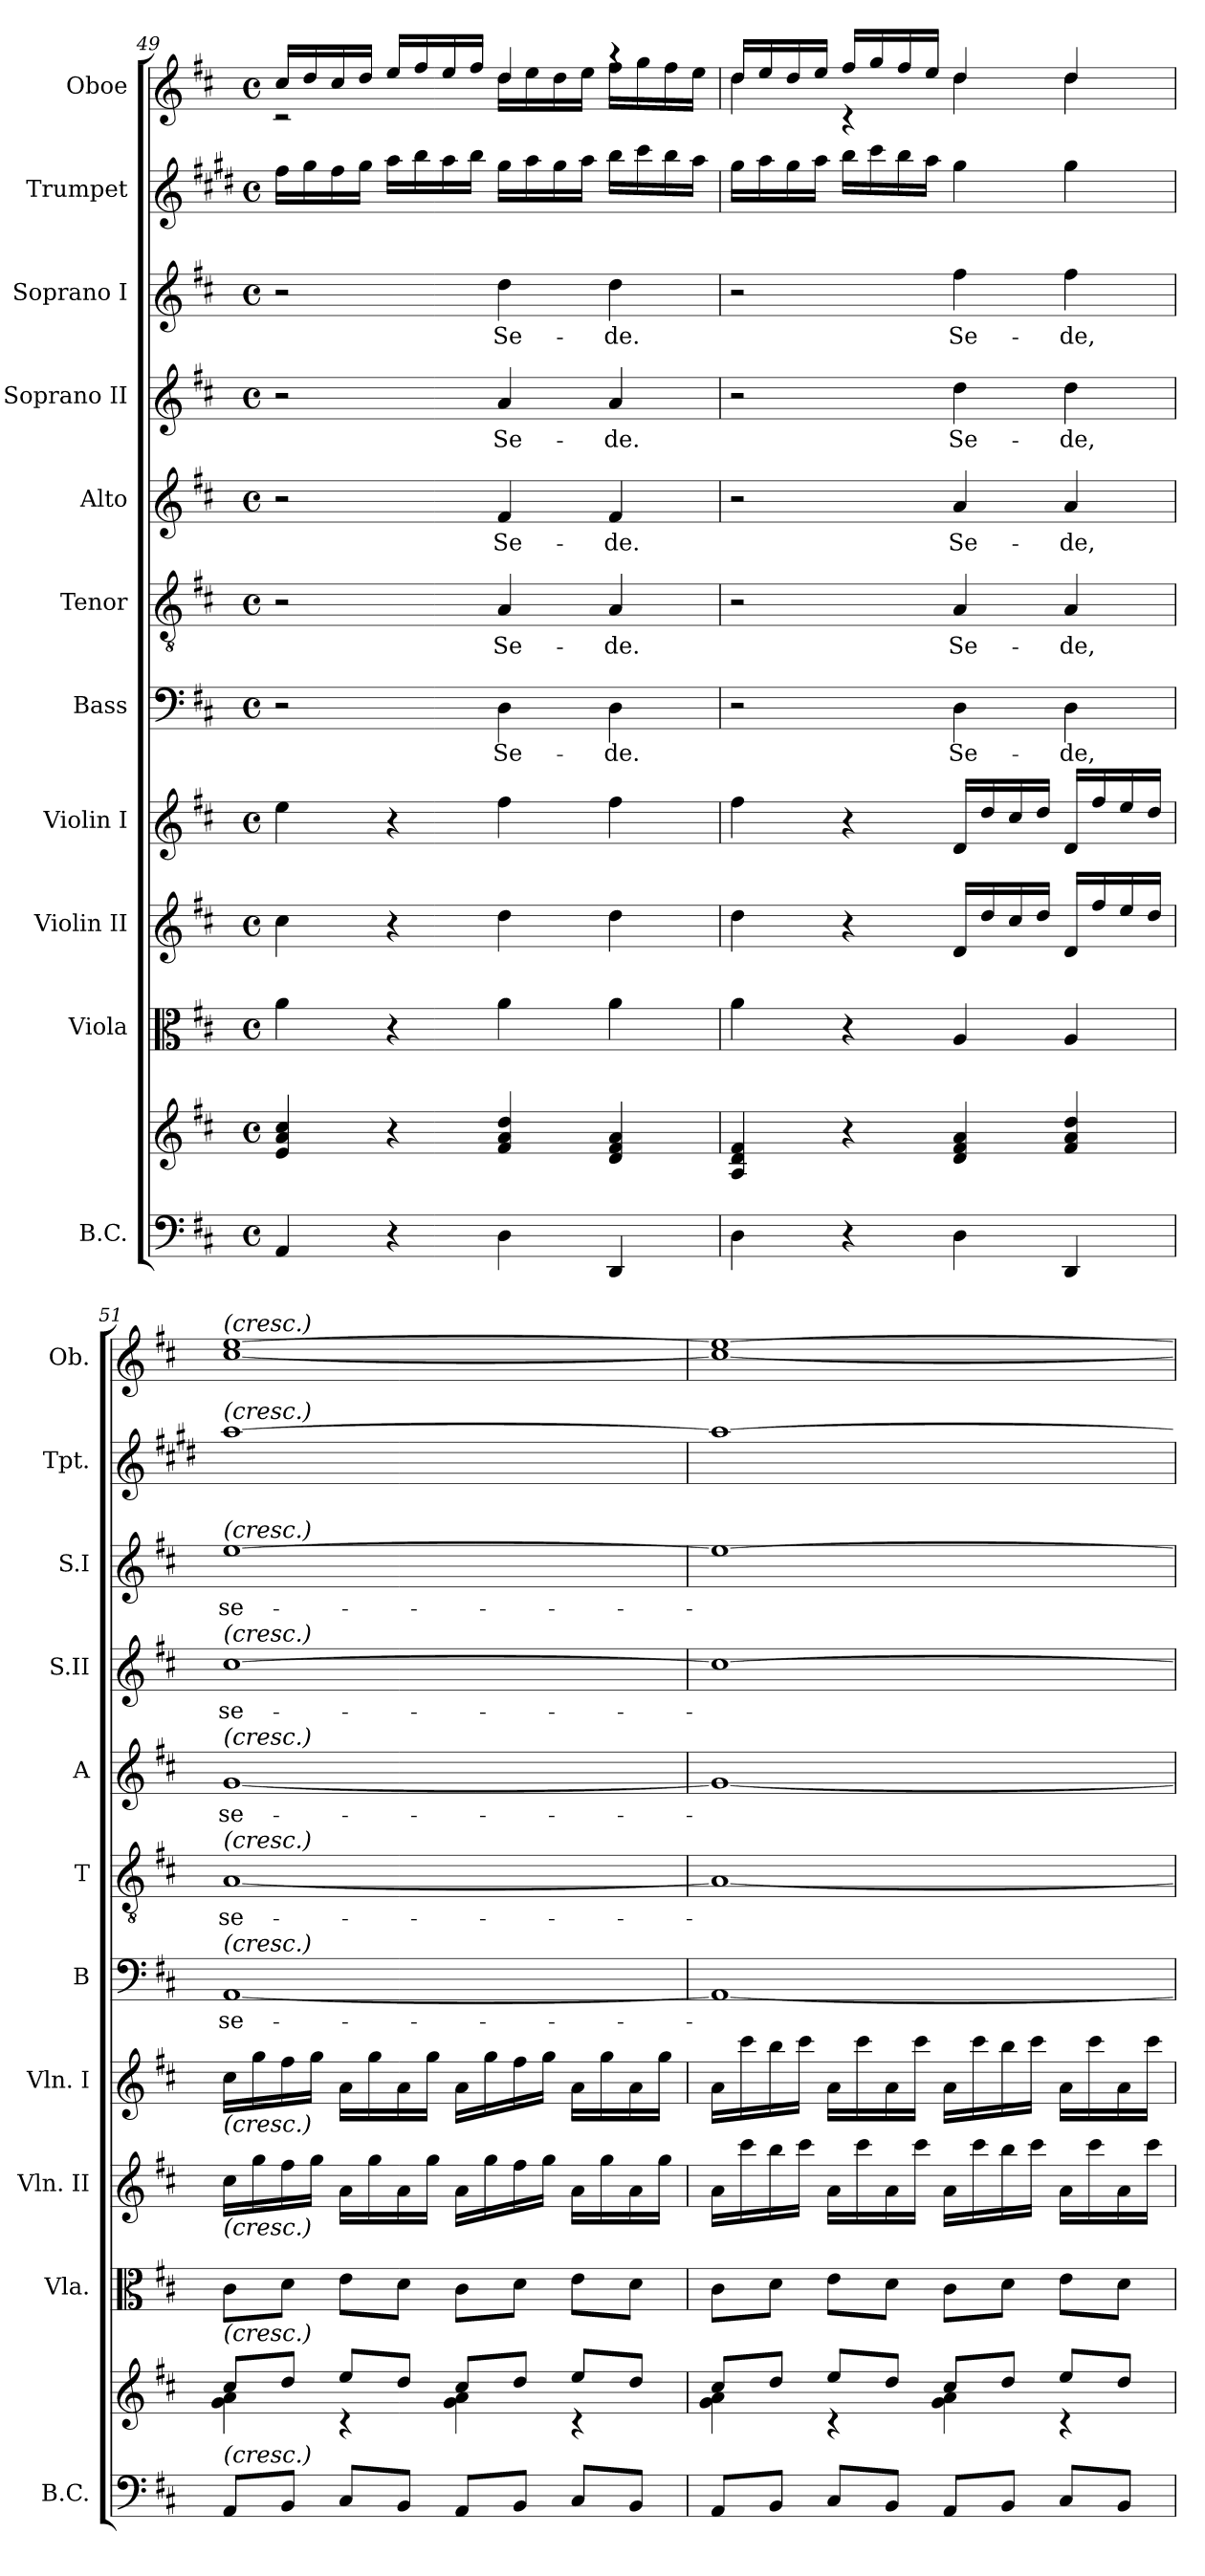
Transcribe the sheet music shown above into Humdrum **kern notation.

**kern	**kern	**kern	**kern	**kern	**kern	**text	**kern	**text	**kern	**text	**kern	**text	**kern	**text	**kern	**kern
*part11	*part11	*part10	*part9	*part8	*part7	*part7	*part6	*part6	*part5	*part5	*part4	*part4	*part3	*part3	*part2	*part1
*staff12	*staff11	*staff10	*staff9	*staff8	*staff7	*staff7	*staff6	*staff6	*staff5	*staff5	*staff4	*staff4	*staff3	*staff3	*staff2	*staff1
*I"B.C.	*	*I"Viola	*I"Violin II	*I"Violin I	*I"Bass	*	*I"Tenor	*	*I"Alto	*	*I"Soprano II	*	*I"Soprano I	*	*I"Trumpet	*I"Oboe
*I'B.C.	*	*I'Vla.	*I'Vln. II	*I'Vln. I	*I'B	*	*I'T	*	*I'A	*	*I'S.II	*	*I'S.I	*	*I'Tpt.	*I'Ob.
*clefF4	*clefG2	*clefC3	*clefG2	*clefG2	*clefF4	*	*clefGv2	*	*clefG2	*	*clefG2	*	*clefG2	*	*clefG2	*clefG2
*	*	*	*	*	*	*	*	*	*	*	*	*	*	*	*ITrd1c2	*
*k[f#c#]	*k[f#c#]	*k[f#c#]	*k[f#c#]	*k[f#c#]	*k[f#c#]	*	*k[f#c#]	*	*k[f#c#]	*	*k[f#c#]	*	*k[f#c#]	*	*k[f#c#]	*k[f#c#]
*D:	*D:	*D:	*D:	*D:	*D:	*	*D:	*	*D:	*	*D:	*	*D:	*	*D:	*D:
*M4/4	*M4/4	*M4/4	*M4/4	*M4/4	*M4/4	*	*M4/4	*	*M4/4	*	*M4/4	*	*M4/4	*	*M4/4	*M4/4
*met(c)	*met(c)	*met(c)	*met(c)	*met(c)	*met(c)	*	*met(c)	*	*met(c)	*	*met(c)	*	*met(c)	*	*met(c)	*met(c)
=49	=49	=49	=49	=49	=49	=49	=49	=49	=49	=49	=49	=49	=49	=49	=49	=49
*	*	*	*	*	*	*	*	*	*	*	*	*	*	*	*	*^
4AA/	4e/ 4a/ 4cc#/	4a\	4cc#\	4ee\	2r	.	2r	.	2r	.	2r	.	2r	.	16ee\LL	16cc#/LL	2rc
.	.	.	.	.	.	.	.	.	.	.	.	.	.	.	16ff#\	16dd/	.
.	.	.	.	.	.	.	.	.	.	.	.	.	.	.	16ee\	16cc#/	.
.	.	.	.	.	.	.	.	.	.	.	.	.	.	.	16ff#\JJ	16dd/JJ	.
4r	4r	4r	4r	4r	.	.	.	.	.	.	.	.	.	.	16gg\LL	16ee/LL	.
.	.	.	.	.	.	.	.	.	.	.	.	.	.	.	16aa\	16ff#/	.
.	.	.	.	.	.	.	.	.	.	.	.	.	.	.	16gg\	16ee/	.
.	.	.	.	.	.	.	.	.	.	.	.	.	.	.	16aa\JJ	16ff#/JJ	.
!	!	!	!	!	!	!LO:LY:b	!	!LO:LY:b	!	!LO:LY:b	!	!LO:LY:b	!	!LO:LY:b	!	!	!
4D\	4f#/ 4a/ 4dd/	4a\	4dd\	4ff#\	4D\	-Se-	4A/	-Se-	4f#/	-Se-	4a/	-Se-	4dd\	-Se-	16ff#\LL	4dd/	16dd\LL
.	.	.	.	.	.	.	.	.	.	.	.	.	.	.	16gg\	.	16ee\
.	.	.	.	.	.	.	.	.	.	.	.	.	.	.	16ff#\	.	16dd\
.	.	.	.	.	.	.	.	.	.	.	.	.	.	.	16gg\JJ	.	16ee\JJ
!	!	!	!	!	!	!LO:LY:b	!	!LO:LY:b	!	!LO:LY:b	!	!LO:LY:b	!	!LO:LY:b	!	!	!
4DD/	4d/ 4f#/ 4a/	4a\	4dd\	4ff#\	4D\	-de.	4A/	-de.	4f#/	-de.	4a/	-de.	4dd\	-de.	16aa\LL	4raa	16ff#\LL
.	.	.	.	.	.	.	.	.	.	.	.	.	.	.	16bb\	.	16gg\
.	.	.	.	.	.	.	.	.	.	.	.	.	.	.	16aa\	.	16ff#\
.	.	.	.	.	.	.	.	.	.	.	.	.	.	.	16gg\JJ	.	16ee\JJ
!!LO:PB:g=z	!!
=50	=50	=50	=50	=50	=50	=50	=50	=50	=50	=50	=50	=50	=50	=50	=50	=50	=50
4D\	4A/ 4d/ 4f#/	4a\	4dd\	4ff#\	2r	.	2r	.	2r	.	2r	.	2r	.	16ff#\LL	16dd/LL	4dd\
.	.	.	.	.	.	.	.	.	.	.	.	.	.	.	16gg\	16ee/	.
.	.	.	.	.	.	.	.	.	.	.	.	.	.	.	16ff#\	16dd/	.
.	.	.	.	.	.	.	.	.	.	.	.	.	.	.	16gg\JJ	16ee/JJ	.
4r	4r	4r	4r	4r	.	.	.	.	.	.	.	.	.	.	16aa\LL	16ff#/LL	4rc
.	.	.	.	.	.	.	.	.	.	.	.	.	.	.	16bb\	16gg/	.
.	.	.	.	.	.	.	.	.	.	.	.	.	.	.	16aa\	16ff#/	.
.	.	.	.	.	.	.	.	.	.	.	.	.	.	.	16gg\JJ	16ee/JJ	.
!	!	!	!	!	!	!LO:LY:b	!	!LO:LY:b	!	!LO:LY:b	!	!LO:LY:b	!	!LO:LY:b	!	!	!
4D\	4d/ 4f#/ 4a/	4A/	16d/LL	16d/LL	4D\	Se-	4A/	Se-	4a/	Se-	4dd\	Se-	4ff#\	Se-	4ff#\	4dd/	4dd\
.	.	.	16dd/	16dd/	.	.	.	.	.	.	.	.	.	.	.	.	.
.	.	.	16cc#/	16cc#/	.	.	.	.	.	.	.	.	.	.	.	.	.
.	.	.	16dd/JJ	16dd/JJ	.	.	.	.	.	.	.	.	.	.	.	.	.
!	!	!	!	!	!	!LO:LY:b	!	!LO:LY:b	!	!LO:LY:b	!	!LO:LY:b	!	!LO:LY:b	!	!	!
4DD/	4f#/ 4a/ 4dd/	4A/	16d/LL	16d/LL	4D\	-de,	4A/	-de,	4a/	-de,	4dd\	-de,	4ff#\	-de,	4ff#\	4dd/	4dd\
.	.	.	16ff#/	16ff#/	.	.	.	.	.	.	.	.	.	.	.	.	.
.	.	.	16ee/	16ee/	.	.	.	.	.	.	.	.	.	.	.	.	.
.	.	.	16dd/JJ	16dd/JJ	.	.	.	.	.	.	.	.	.	.	.	.	.
=51	=51	=51	=51	=51	=51	=51	=51	=51	=51	=51	=51	=51	=51	=51	=51	=51	=51
*	*^	*	*	*	*	*	*	*	*	*	*	*	*	*	*	*	*
!	!	!	!	!	!	!	!	!	!	!	!	!	!	!	!	!	!LO:TX:a:i:t=(cresc.)	!
!	!	!	!	!	!	!	!	!	!	!	!	!	!	!	!	!LO:TX:a:i:t=(cresc.)	!	!
!	!	!	!	!	!	!	!	!	!	!	!	!	!	!LO:TX:a:i:t=(cresc.)	!	!	!	!
!	!	!	!	!	!	!	!	!	!	!	!	!LO:TX:a:i:t=(cresc.)	!	!	!	!	!	!
!	!	!	!	!	!	!	!	!	!	!LO:TX:a:i:t=(cresc.)	!	!	!	!	!	!	!	!
!	!	!	!	!	!	!	!	!LO:TX:a:i:t=(cresc.)	!	!	!	!	!	!	!	!	!	!
!	!	!	!	!	!	!LO:TX:a:i:t=(cresc.)	!	!	!	!	!	!	!	!	!	!	!	!
!	!	!	!	!	!LO:TX:b:i:t=(cresc.)	!	!	!	!	!	!	!	!	!	!	!	!	!
!	!	!	!	!LO:TX:b:i:t=(cresc.)	!	!	!	!	!	!	!	!	!	!	!	!	!	!
!	!	!	!LO:TX:b:i:t=(cresc.)	!	!	!	!	!	!	!	!	!	!	!	!	!	!	!
!LO:TX:a:i:t=(cresc.)	!	!	!	!	!	!	!	!	!	!	!	!	!	!	!	!	!	!
!	!	!	!	!	!	!	!LO:LY:b	!	!LO:LY:b	!	!LO:LY:b	!	!LO:LY:b	!	!LO:LY:b	!	!	!
8AA/L	8cc#/L	4g\ 4a\	8c#\L	16cc#\LL	16cc#\LL	[1AA	se-	[1A	se-	[1g	se-	[1cc#	se-	[1ee	se-	[1gg	[>1ee	[<1cc#
.	.	.	.	16gg\	16gg\	.	.	.	.	.	.	.	.	.	.	.	.	.
8BB/J	8dd/J	.	8d\J	16ff#\	16ff#\	.	.	.	.	.	.	.	.	.	.	.	.	.
.	.	.	.	16gg\JJ	16gg\JJ	.	.	.	.	.	.	.	.	.	.	.	.	.
8C#/L	8ee/L	4rc	8e\L	16a\LL	16a\LL	.	.	.	.	.	.	.	.	.	.	.	.	.
.	.	.	.	16gg\	16gg\	.	.	.	.	.	.	.	.	.	.	.	.	.
8BB/J	8dd/J	.	8d\J	16a\	16a\	.	.	.	.	.	.	.	.	.	.	.	.	.
.	.	.	.	16gg\JJ	16gg\JJ	.	.	.	.	.	.	.	.	.	.	.	.	.
8AA/L	8cc#/L	4g\ 4a\	8c#\L	16a\LL	16a\LL	.	.	.	.	.	.	.	.	.	.	.	.	.
.	.	.	.	16gg\	16gg\	.	.	.	.	.	.	.	.	.	.	.	.	.
8BB/J	8dd/J	.	8d\J	16ff#\	16ff#\	.	.	.	.	.	.	.	.	.	.	.	.	.
.	.	.	.	16gg\JJ	16gg\JJ	.	.	.	.	.	.	.	.	.	.	.	.	.
8C#/L	8ee/L	4rc	8e\L	16a\LL	16a\LL	.	.	.	.	.	.	.	.	.	.	.	.	.
.	.	.	.	16gg\	16gg\	.	.	.	.	.	.	.	.	.	.	.	.	.
8BB/J	8dd/J	.	8d\J	16a\	16a\	.	.	.	.	.	.	.	.	.	.	.	.	.
.	.	.	.	16gg\JJ	16gg\JJ	.	.	.	.	.	.	.	.	.	.	.	.	.
=52	=52	=52	=52	=52	=52	=52	=52	=52	=52	=52	=52	=52	=52	=52	=52	=52	=52	=52
8AA/L	8cc#/L	4g\ 4a\	8c#\L	16a\LL	16a\LL	1AA_	.	1A_	.	1g_	.	1cc#_	.	1ee_	.	1gg_	1ee_	1cc#_
.	.	.	.	16ccc#\	16ccc#\	.	.	.	.	.	.	.	.	.	.	.	.	.
8BB/J	8dd/J	.	8d\J	16bb\	16bb\	.	.	.	.	.	.	.	.	.	.	.	.	.
.	.	.	.	16ccc#\JJ	16ccc#\JJ	.	.	.	.	.	.	.	.	.	.	.	.	.
8C#/L	8ee/L	4rc	8e\L	16a\LL	16a\LL	.	.	.	.	.	.	.	.	.	.	.	.	.
.	.	.	.	16ccc#\	16ccc#\	.	.	.	.	.	.	.	.	.	.	.	.	.
8BB/J	8dd/J	.	8d\J	16a\	16a\	.	.	.	.	.	.	.	.	.	.	.	.	.
.	.	.	.	16ccc#\JJ	16ccc#\JJ	.	.	.	.	.	.	.	.	.	.	.	.	.
8AA/L	8cc#/L	4g\ 4a\	8c#\L	16a\LL	16a\LL	.	.	.	.	.	.	.	.	.	.	.	.	.
.	.	.	.	16ccc#\	16ccc#\	.	.	.	.	.	.	.	.	.	.	.	.	.
8BB/J	8dd/J	.	8d\J	16bb\	16bb\	.	.	.	.	.	.	.	.	.	.	.	.	.
.	.	.	.	16ccc#\JJ	16ccc#\JJ	.	.	.	.	.	.	.	.	.	.	.	.	.
8C#/L	8ee/L	4rc	8e\L	16a\LL	16a\LL	.	.	.	.	.	.	.	.	.	.	.	.	.
.	.	.	.	16ccc#\	16ccc#\	.	.	.	.	.	.	.	.	.	.	.	.	.
8BB/J	8dd/J	.	8d\J	16a\	16a\	.	.	.	.	.	.	.	.	.	.	.	.	.
.	.	.	.	16ccc#\JJ	16ccc#\JJ	.	.	.	.	.	.	.	.	.	.	.	.	.
*	*v	*v	*	*	*	*	*	*	*	*	*	*	*	*	*	*	*v	*v
=	=	=	=	=	=	=	=	=	=	=	=	=	=	=	=	=
*-	*-	*-	*-	*-	*-	*-	*-	*-	*-	*-	*-	*-	*-	*-	*-	*-
